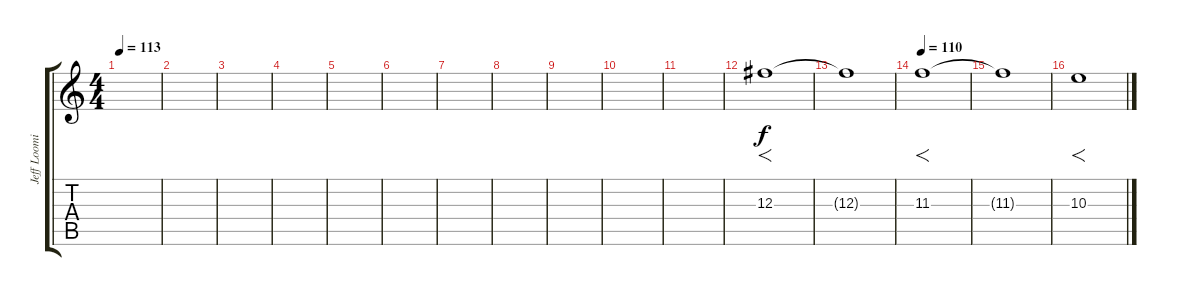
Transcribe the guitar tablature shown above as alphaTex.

\track ("Jeff Loomis. Solos" "Jeff Loomi") {instrument distortionguitar}
\staff {score tabs}
\tuning (Eb4 Bb3 Gb3 Db3 Ab2 Eb2) {hide}
\ts (4 4)
\tempo 113
\clef g2
\ks c
|
|
|
|
|
|
|
|
|
|
|
12.3.1{f volume 11} |
12.3{t}.1 |
\tempo 110
11.3.1{f volume 11} |
11.3{t}.1 |
10.3.1{f volume 9}
